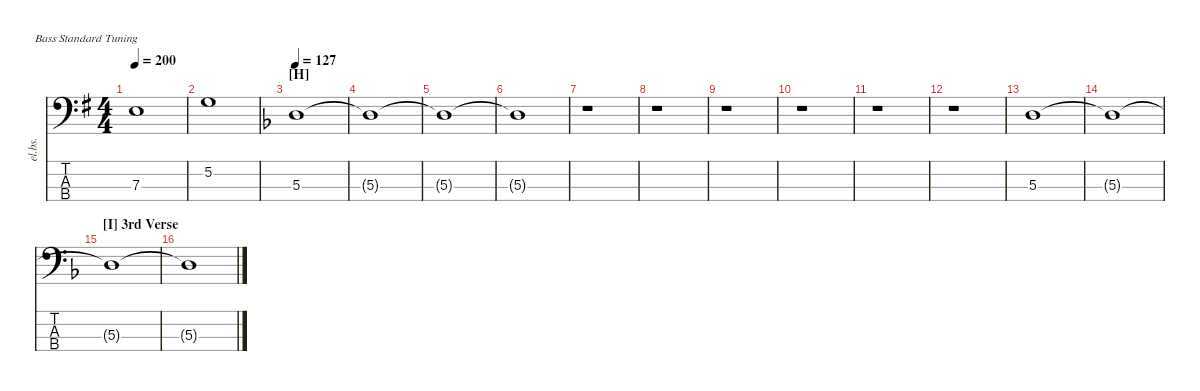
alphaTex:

\defaultSystemsLayout 4
\hideDynamics
\bracketExtendMode nobrackets
\track ("E.Bass" "el.bs.") {instrument electricbassfinger}
\staff {score tabs}
\tuning (G2 D2 A1 E1)
\ts (4 4)
\tempo 200
\clef f4
\ks g
7.3{acc forcenatural}.1{dy mf} |
5.2{acc forcenatural}.1 |
\section ("H" "")
\tempo 127
\ks f
5.3{acc forcenatural}.1 |
5.3{t acc forcenatural}.1 |
5.3{t acc forcenatural}.1 |
5.3{t acc forcenatural}.1 |
r.1 |
r.1 |
r.1 |
r.1 |
r.1 |
r.1 |
5.3{acc forcenatural}.1{instrument electricbassfinger} |
5.3{t acc forcenatural}.1 |
\section ("I" "3rd Verse")
5.3{t acc forcenatural}.1 |
5.3{t acc forcenatural}.1
